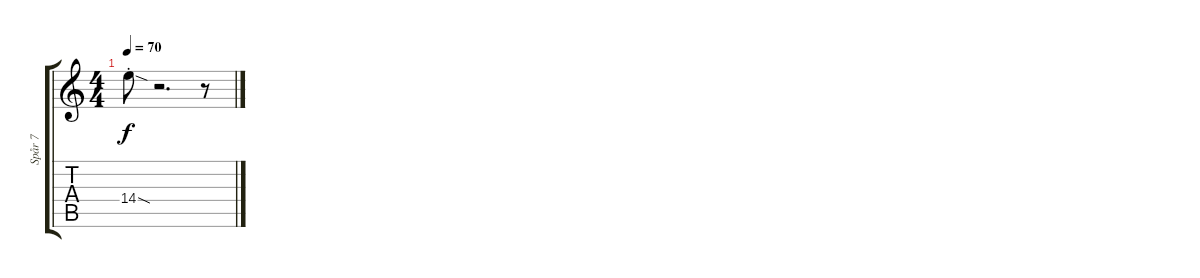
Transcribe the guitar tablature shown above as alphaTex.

\track ("Spår 7" "Spår 7") {instrument electricguitarclean}
\staff {score tabs}
\tuning (E4 B3 G3 D3 A2 E2) {hide}
\ts (4 4)
\tempo 70
\clef g2
\ks c
14.4{sod st}.8{dy f} r.2{d} r.8
